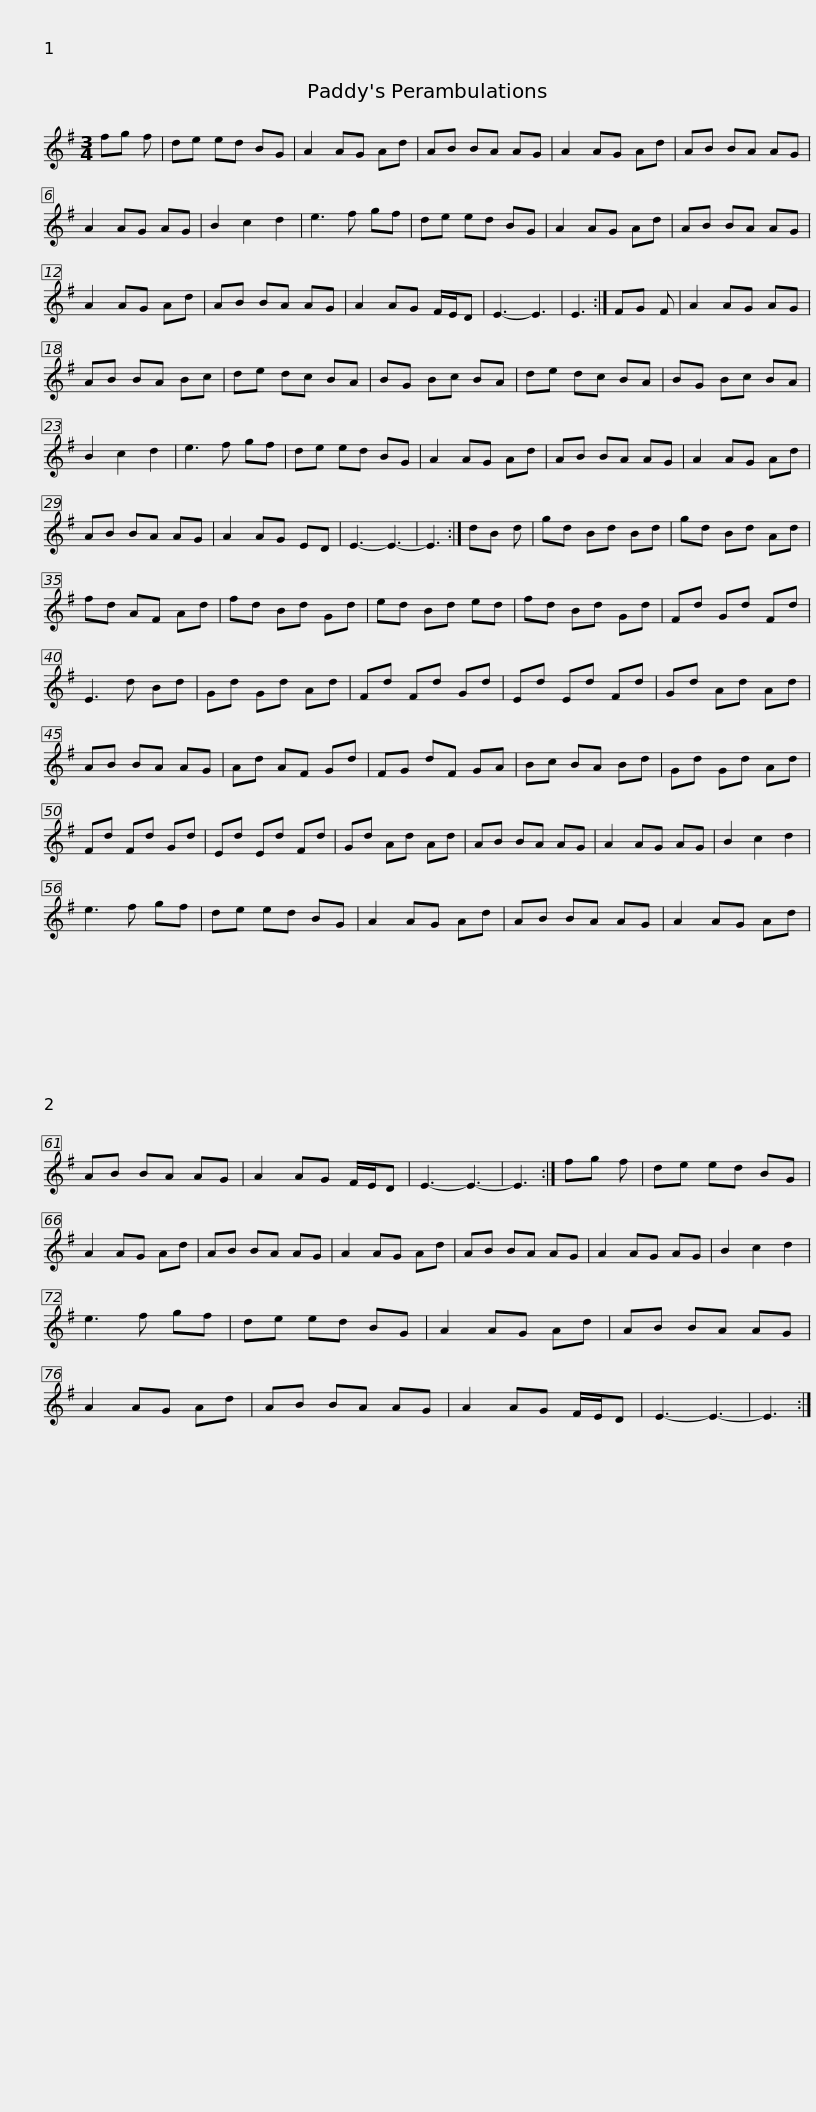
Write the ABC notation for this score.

X:1
L:1/8
M:3/4
I:linebreak $
K:G
V:1 treble
V:1
 fg f | de ed BG | A2 AG Ad | AB BA AG | A2 AG Ad | %5
 AB BA AG | A2 AG AG | B2 c2 d2 | e3 f gf |$ de ed BG | %10
 A2 AG Ad | AB BA AG | A2 AG Ad | AB BA AG | A2 AG F/E/D | %15
 E3- E3 | E3 :| FG F |$ A2 AG AG | AB BA Bc | %20
 de dc BA | BG Bc BA | de dc BA | BG Bc BA | B2 c2 d2 | %25
 e3 f gf |$ de ed BG | A2 AG Ad | AB BA AG | A2 AG Ad | %30
 AB BA AG | A2 AG ED | E3- E3- | E3 :| dB d |$ %35
 gd Bd Bd | gd Bd Ad | fd AF Ad | fd Bd Gd | ed Bd ed | %40
 fd Bd Gd | Fd Gd Fd | E3 d Bd |$ Gd Gd Ad | Fd Fd Gd | %45
 Ed Ed Fd | Gd Ad Ad | AB BA AG | Ad AF Gd | FG dF GA |$ %50
 Bc BA Bd | Gd Gd Ad | Fd Fd Gd | Ed Ed Fd | Gd Ad Ad | %55
 AB BA AG | A2 AG AG | B2 c2 d2 |$ e3 f gf | de ed BG | %60
 A2 AG Ad | AB BA AG | A2 AG Ad | AB BA AG | A2 AG F/E/D | %65
 E3- E3- | E3 :|$ fg f | de ed BG | A2 AG Ad | %70
 AB BA AG | A2 AG Ad | AB BA AG | A2 AG AG | B2 c2 d2 | %75
 e3 f gf |$ de ed BG | A2 AG Ad | AB BA AG | A2 AG Ad | %80
 AB BA AG | A2 AG F/E/D | E3- E3- | E3 :| %84
